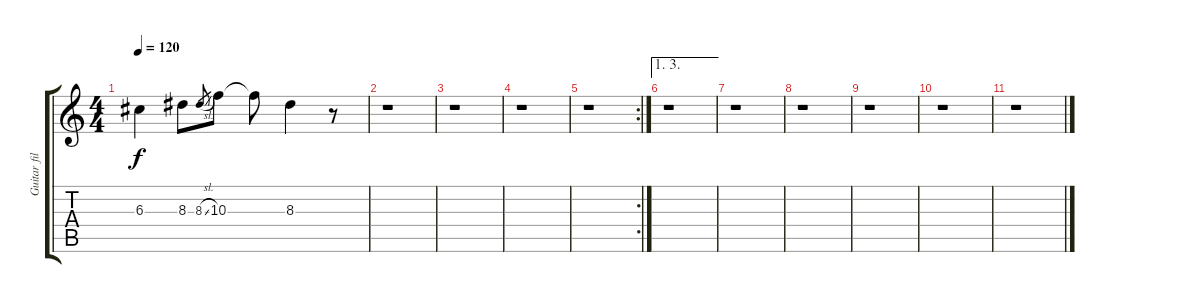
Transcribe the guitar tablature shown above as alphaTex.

\track ("Guitar fills" "Guitar fil") {instrument electricguitarjazz}
\staff {score tabs}
\tuning (E4 B3 G3 D3 A2 E2) {hide}
\ts (4 4)
\tempo 120
\clef g2
\ks c
6.3.4{dy f} 8.3.8 8.3{sl}.8{gr} 10.3.8 10.3{t}.8 8.3.4 r.8 |
r.1 |
r.1 |
r.1 |
\rc 2
r.1 |
\ae (1 3)
r.1 |
r.1 |
r.1 |
r.1 |
r.1 |
r.1
